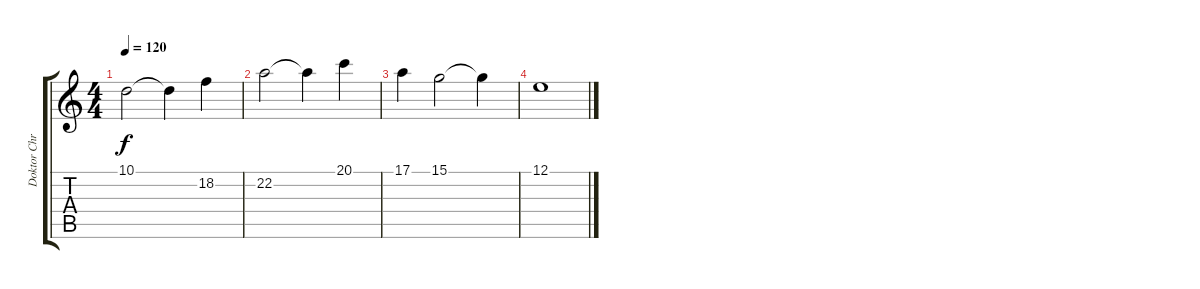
\track ("Doktor Christian \"Flake\" Lorenz (Keyboar" "Doktor Chr") {instrument whistle}
\staff {score tabs}
\tuning (E4 B3 G3 D3 A2 D2) {hide}
\ts (4 4)
\tempo 120
\clef g2
\ks c
10.1.2{dy f volume 13 instrument whistle} 10.1{t}.4 18.2.4 |
22.2.2 22.2{t}.4 20.1.4 |
17.1.4 15.1.2 15.1{t}.4 |
12.1.1
